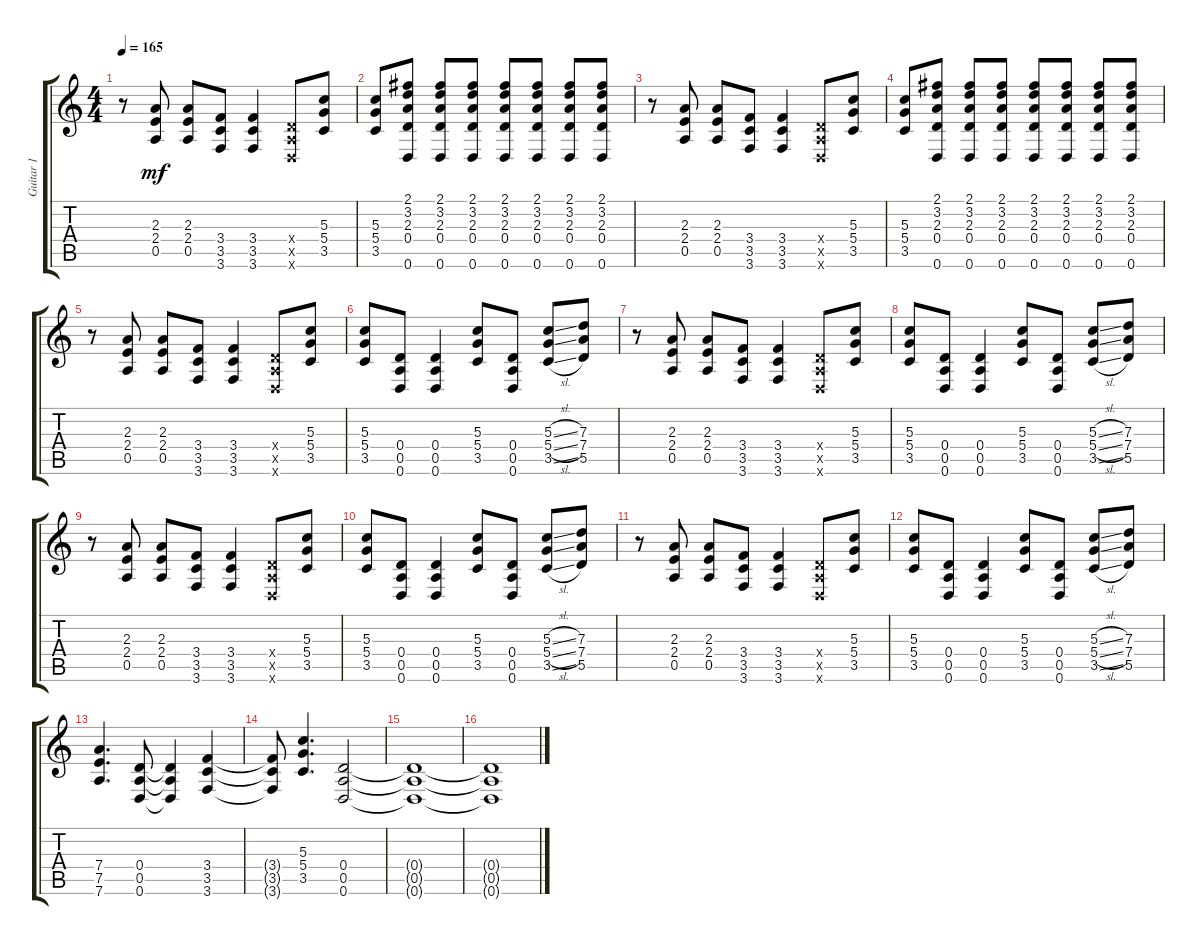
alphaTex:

\track ("Guitar 1" "Guitar 1") {instrument distortionguitar}
\staff {score tabs}
\tuning (E4 B3 G3 D3 A2 D2) {hide}
\ts (4 4)
\tempo 165
\clef g2
\ks c
r.8{dy mf} (2.3 2.4 0.5).8 (2.3 2.4 0.5).8 (3.4 3.5 3.6).8 (3.4 3.5 3.6).4 (0.4{x} 0.5{x} 0.6{x}).8 (5.3 5.4 3.5).8 |
(5.3 5.4 3.5).8 (2.1 3.2 2.3 0.4 0.6).8 (2.1 3.2 2.3 0.4 0.6).8 (2.1 3.2 2.3 0.4 0.6).8 (2.1 3.2 2.3 0.4 0.6).8 (2.1 3.2 2.3 0.4 0.6).8 (2.1 3.2 2.3 0.4 0.6).8 (2.1 3.2 2.3 0.4 0.6).8 |
r.8 (2.3 2.4 0.5).8 (2.3 2.4 0.5).8 (3.4 3.5 3.6).8 (3.4 3.5 3.6).4 (0.4{x} 0.5{x} 0.6{x}).8 (5.3 5.4 3.5).8 |
(5.3 5.4 3.5).8 (2.1 3.2 2.3 0.4 0.6).8 (2.1 3.2 2.3 0.4 0.6).8 (2.1 3.2 2.3 0.4 0.6).8 (2.1 3.2 2.3 0.4 0.6).8 (2.1 3.2 2.3 0.4 0.6).8 (2.1 3.2 2.3 0.4 0.6).8 (2.1 3.2 2.3 0.4 0.6).8 |
r.8 (2.3 2.4 0.5).8 (2.3 2.4 0.5).8 (3.4 3.5 3.6).8 (3.4 3.5 3.6).4 (0.4{x} 0.5{x} 0.6{x}).8 (5.3 5.4 3.5).8 |
(5.3 5.4 3.5).8 (0.4 0.5 0.6).8 (0.4 0.5 0.6).4 (5.3 5.4 3.5).8 (0.4 0.5 0.6).8 (5.3{sl} 5.4{sl} 3.5{sl}).8 (7.3 7.4 5.5).8 |
r.8 (2.3 2.4 0.5).8 (2.3 2.4 0.5).8 (3.4 3.5 3.6).8 (3.4 3.5 3.6).4 (0.4{x} 0.5{x} 0.6{x}).8 (5.3 5.4 3.5).8 |
(5.3 5.4 3.5).8 (0.4 0.5 0.6).8 (0.4 0.5 0.6).4 (5.3 5.4 3.5).8 (0.4 0.5 0.6).8 (5.3{sl} 5.4{sl} 3.5{sl}).8 (7.3 7.4 5.5).8 |
r.8 (2.3 2.4 0.5).8 (2.3 2.4 0.5).8 (3.4 3.5 3.6).8 (3.4 3.5 3.6).4 (0.4{x} 0.5{x} 0.6{x}).8 (5.3 5.4 3.5).8 |
(5.3 5.4 3.5).8 (0.4 0.5 0.6).8 (0.4 0.5 0.6).4 (5.3 5.4 3.5).8 (0.4 0.5 0.6).8 (5.3{sl} 5.4{sl} 3.5{sl}).8 (7.3 7.4 5.5).8 |
r.8 (2.3 2.4 0.5).8 (2.3 2.4 0.5).8 (3.4 3.5 3.6).8 (3.4 3.5 3.6).4 (0.4{x} 0.5{x} 0.6{x}).8 (5.3 5.4 3.5).8 |
(5.3 5.4 3.5).8 (0.4 0.5 0.6).8 (0.4 0.5 0.6).4 (5.3 5.4 3.5).8 (0.4 0.5 0.6).8 (5.3{sl} 5.4{sl} 3.5{sl}).8 (7.3 7.4 5.5).8 |
(7.4 7.5 7.6).4{d} (0.4 0.5 0.6).8 (0.4{t} 0.5{t} 0.6{t}).4 (3.4 3.5 3.6).4 |
(3.4{t} 3.5{t} 3.6{t}).8 (5.3 5.4 3.5).4{d} (0.4 0.5 0.6).2 |
(0.4{t} 0.5{t} 0.6{t}).1 |
(0.4{t} 0.5{t} 0.6{t}).1
